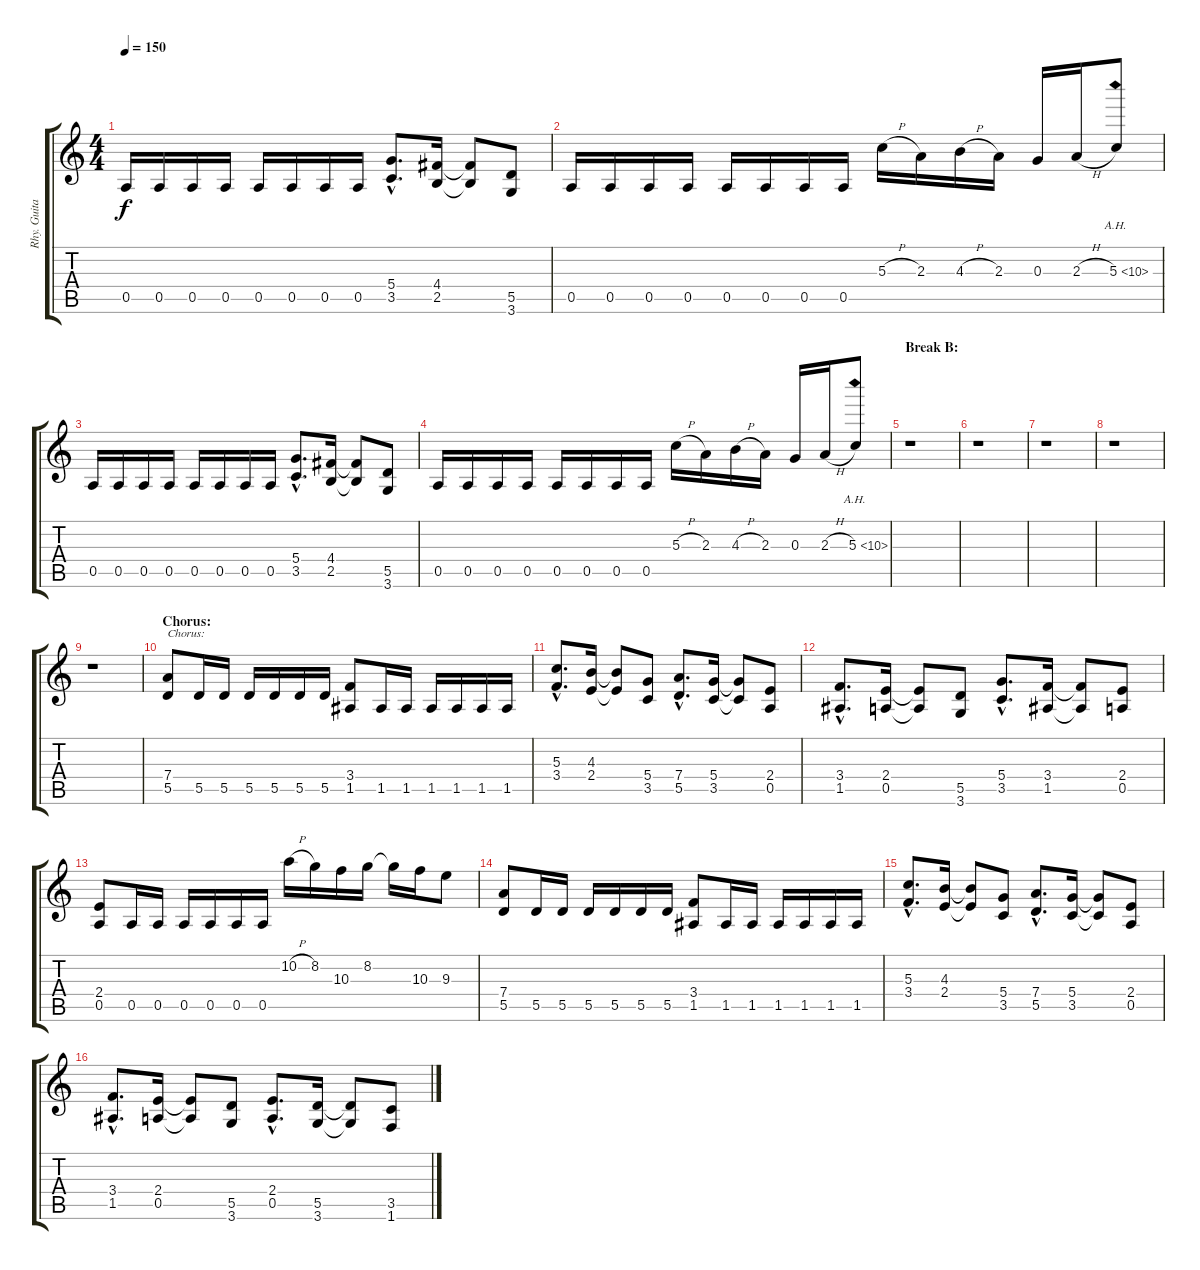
\track ("Rhy. Guitar 2" "Rhy. Guita") {instrument distortionguitar}
\staff {score tabs}
\tuning (E4 B3 G3 D3 A2 E2) {hide}
\ts (4 4)
\tempo 150
\clef g2
\ks c
0.5.16{dy f} 0.5.16 0.5.16 0.5.16 0.5.16 0.5.16 0.5.16 0.5.16 (5.4{hac} 3.5{hac}).8{d} (4.4 2.5).16 (4.4{t} 2.5{t}).8 (5.5 3.6).8 |
0.5.16 0.5.16 0.5.16 0.5.16 0.5.16 0.5.16 0.5.16 0.5.16 5.3{h}.16 2.3.16 4.3{h}.16 2.3.16 0.3.16 2.3{h}.16 5.3{ah 5}.8 |
0.5.16 0.5.16 0.5.16 0.5.16 0.5.16 0.5.16 0.5.16 0.5.16 (5.4{hac} 3.5{hac}).8{d} (4.4 2.5).16 (4.4{t} 2.5{t}).8 (5.5 3.6).8 |
0.5.16 0.5.16 0.5.16 0.5.16 0.5.16 0.5.16 0.5.16 0.5.16 5.3{h}.16 2.3.16 4.3{h}.16 2.3.16 0.3.16 2.3{h}.16 5.3{ah 5}.8 |
\section ("" "Break B:")
r.1 |
r.1 |
r.1 |
r.1 |
r.1 |
\section ("" "Chorus:")
(7.4 5.5).8{txt "Chorus:"} 5.5.16 5.5.16 5.5.16 5.5.16 5.5.16 5.5.16 (3.4 1.5).8 1.5.16 1.5.16 1.5.16 1.5.16 1.5.16 1.5.16 |
(5.3{hac} 3.4{hac}).8{d} (4.3 2.4).16 (4.3{t} 2.4{t}).8 (5.4 3.5).8 (7.4{hac} 5.5{hac}).8{d} (5.4 3.5).16 (5.4{t} 3.5{t}).8 (2.4 0.5).8 |
(3.4{hac} 1.5{hac}).8{d} (2.4 0.5).16 (2.4{t} 0.5{t}).8 (5.5 3.6).8 (5.4{hac} 3.5{hac}).8{d} (3.4 1.5).16 (3.4{t} 1.5{t}).8 (2.4 0.5).8 |
(2.4 0.5).8 0.5.16 0.5.16 0.5.16 0.5.16 0.5.16 0.5.16 10.2{h}.16 8.2.16 10.3.16 8.2.16 8.2{t}.16 10.3.16 9.3.8 |
(7.4 5.5).8 5.5.16 5.5.16 5.5.16 5.5.16 5.5.16 5.5.16 (3.4 1.5).8 1.5.16 1.5.16 1.5.16 1.5.16 1.5.16 1.5.16 |
(5.3{hac} 3.4{hac}).8{d} (4.3 2.4).16 (4.3{t} 2.4{t}).8 (5.4 3.5).8 (7.4{hac} 5.5{hac}).8{d} (5.4 3.5).16 (5.4{t} 3.5{t}).8 (2.4 0.5).8 |
(3.4{hac} 1.5{hac}).8{d} (2.4 0.5).16 (2.4{t} 0.5{t}).8 (5.5 3.6).8 (2.4{hac} 0.5{hac}).8{d} (5.5 3.6).16 (5.5{t} 3.6{t}).8 (3.5 1.6).8
